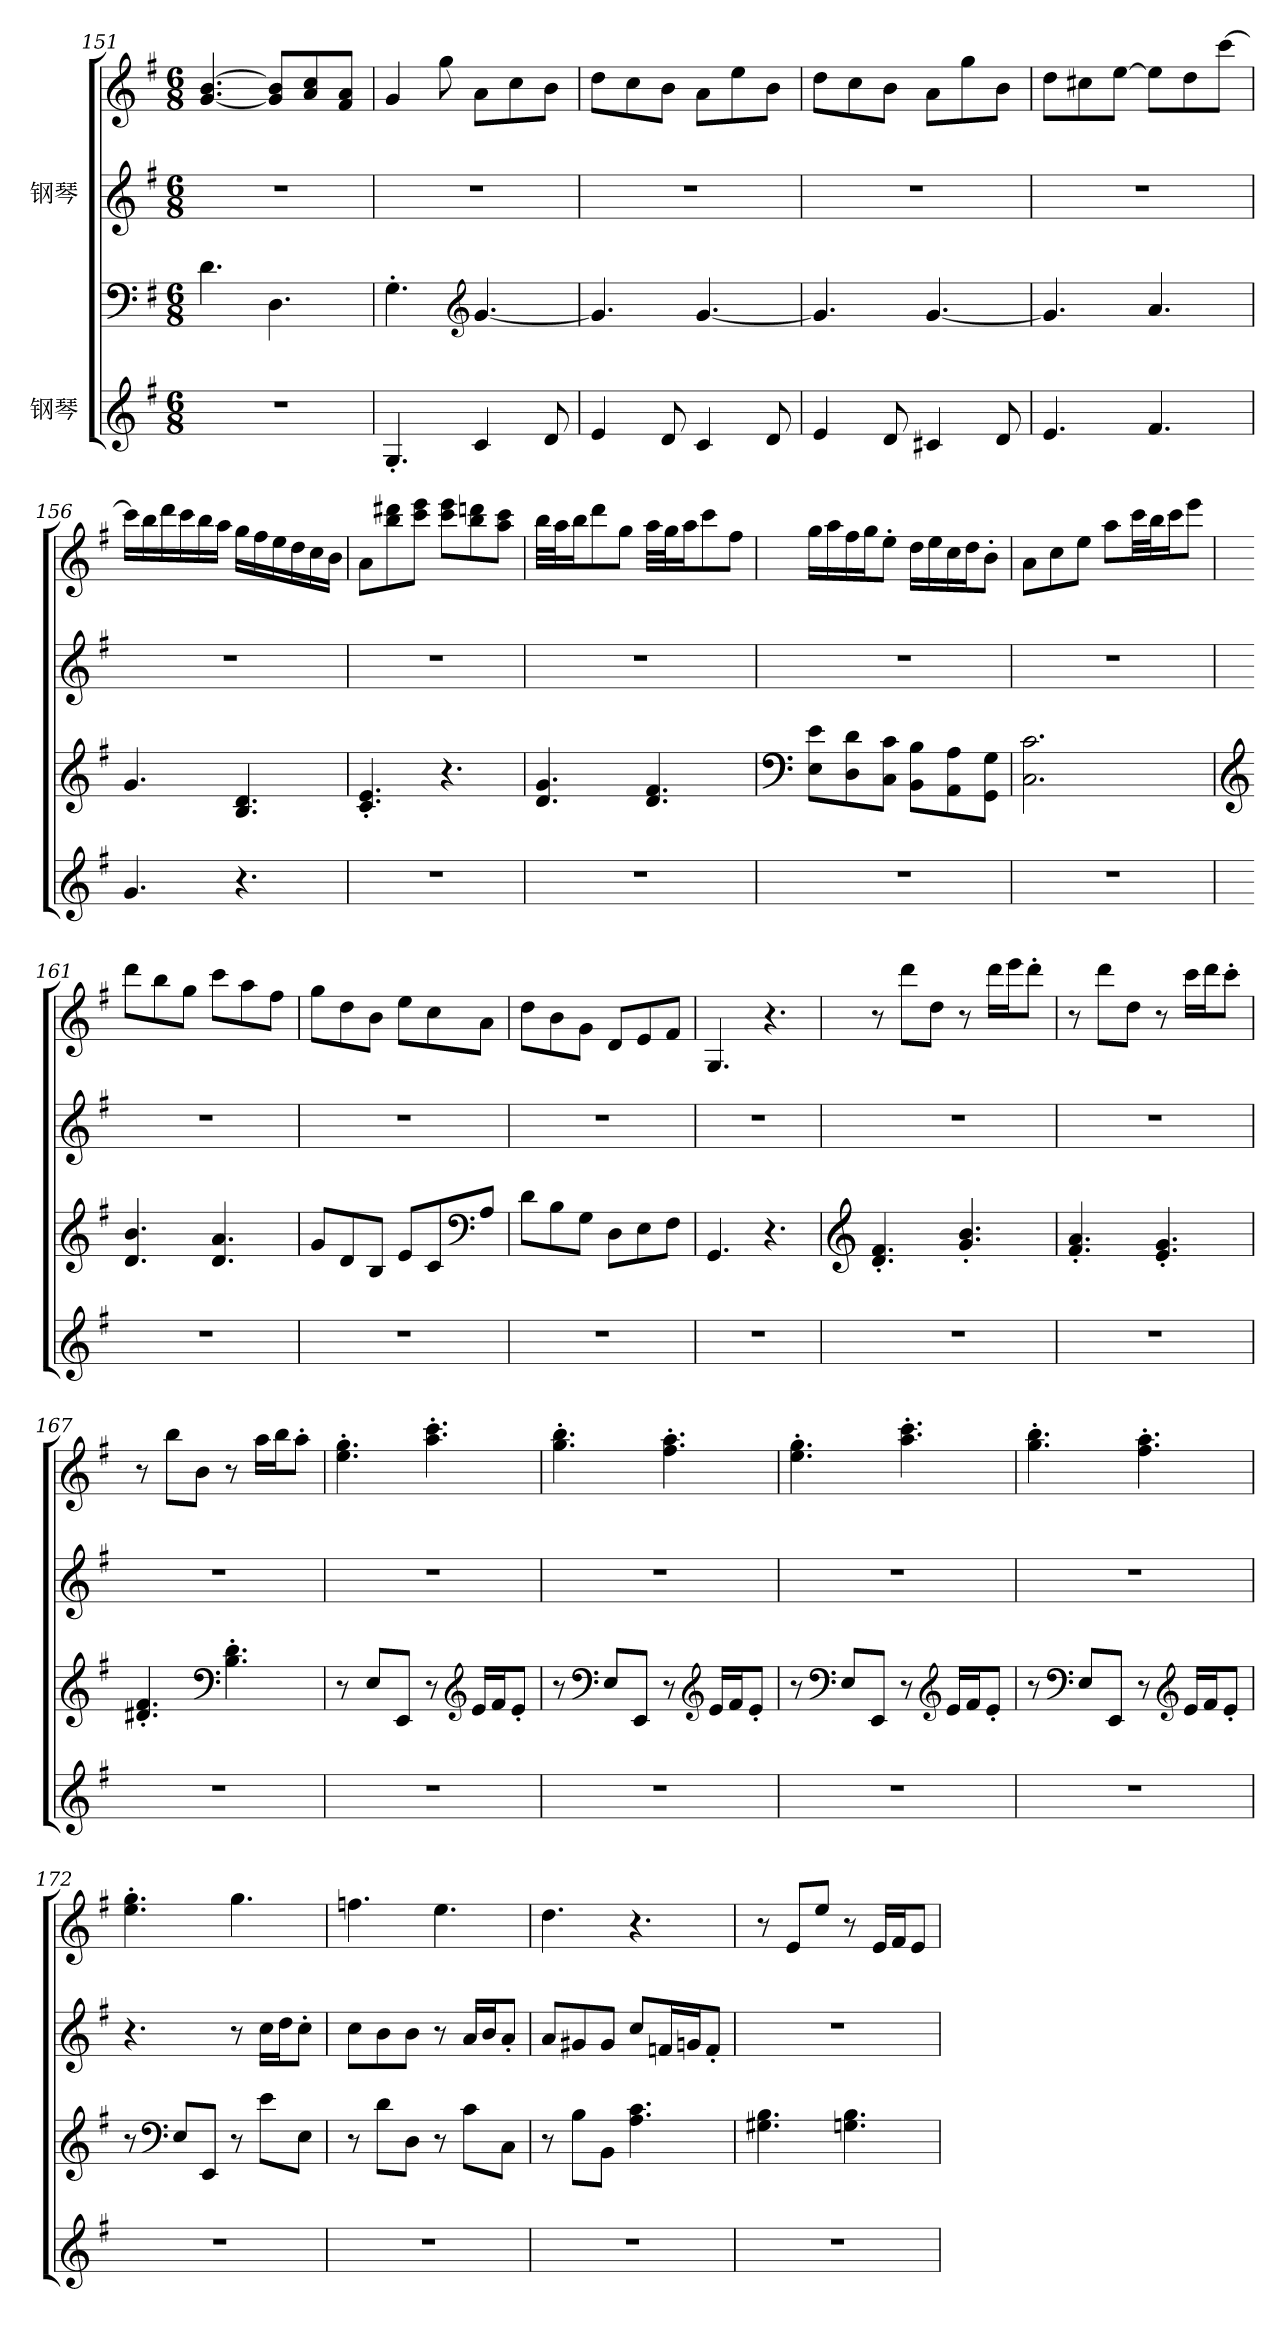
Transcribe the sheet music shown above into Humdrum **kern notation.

**kern	**kern	**kern	**kern
*part2	*part2	*part1	*part1
*staff4	*staff3	*staff2	*staff1
*I"钢琴	*	*I"钢琴	*
!!LO:PB:g=z
*clefG2	*clefF4	*clefG2	*clefG2
*k[f#]	*k[f#]	*k[f#]	*k[f#]
*M6/8	*M6/8	*M6/8	*M6/8
=151	=151	=151	=151
2.r	4.d\	2.r	[4.g/ [4.b/
.	4.D\	.	8g/] 8b/]L
.	.	.	8a/ 8cc/
.	.	.	8f#/ 8a/J
=152	=152	=152	=152
4.G'/	4.G'\	2.r	4g/
.	.	.	8gg\
*	*clefG2	*	*
4c/	[4.g/	.	8a\L
.	.	.	8cc\
8d/	.	.	8b\J
=153	=153	=153	=153
4e/	4.g/]	2.r	8dd\L
.	.	.	8cc\
8d/	.	.	8b\J
4c/	[4.g/	.	8a\L
.	.	.	8ee\
8d/	.	.	8b\J
=154	=154	=154	=154
4e/	4.g/]	2.r	8dd\L
.	.	.	8cc\
8d/	.	.	8b\J
4c#X/	[4.g/	.	8a\L
.	.	.	8gg\
8d/	.	.	8b\J
=155	=155	=155	=155
4.e/	4.g/]	2.r	8dd\L
.	.	.	8cc#X\
.	.	.	[8ee\J
4.f#/	4.a/	.	8ee\L]
.	.	.	8dd\
.	.	.	[8ccc\J
!!LO:LB:g=z
=156	=156	=156	=156
4.g/	4.g/	2.r	16ccc\LL]
.	.	.	16bb\
.	.	.	16ddd\
.	.	.	16ccc\
.	.	.	16bb\
.	.	.	16aa\JJ
4.r	4.B/ 4.d/	.	16gg\LL
.	.	.	16ff#\
.	.	.	16ee\
.	.	.	16dd\
.	.	.	16cc\
.	.	.	16b\JJ
=157	=157	=157	=157
2.r	4.c/' 4.e/'	2.r	8a\L
.	.	.	8bb\ 8ddd#X\
.	.	.	8ccc\ 8eee\J
.	4.r	.	8ccc\ 8eee\L
.	.	.	8bb\ 8dddn\
.	.	.	8aa\ 8ccc\J
=158	=158	=158	=158
2.r	4.d/ 4.g/	2.r	32bb\LLL
.	.	.	32aa\J
.	.	.	16bb\J
.	.	.	8ddd\
.	.	.	8gg\J
.	4.d/ 4.f#/	.	32aa\LLL
.	.	.	32gg\J
.	.	.	16aa\J
.	.	.	8ccc\
.	.	.	8ff#\J
!!LO:LB:g=z
=159	=159	=159	=159
*	*clefF4	*	*
2.r	8E\ 8e\L	2.r	16gg\LL
.	.	.	16aa\
.	8D\ 8d\	.	16ff#\
.	.	.	16gg\J
.	8C\ 8c\J	.	8ee'\J
.	8BB\ 8B\L	.	16dd\LL
.	.	.	16ee\
.	8AA\ 8A\	.	16cc\
.	.	.	16dd\J
.	8GG\ 8G\J	.	8b'\J
=160	=160	=160	=160
2.r	2.C\ 2.c\	2.r	8a\L
.	.	.	8cc\
.	.	.	8ee\J
.	.	.	8aa\L
.	.	.	32ccc\LL
.	.	.	32bb\J
.	.	.	16ccc\J
.	.	.	8eee\J
=161	=161	=161	=161
*	*clefG2	*	*
2.r	4.d/ 4.b/	2.r	8ddd\L
.	.	.	8bb\
.	.	.	8gg\J
.	4.d/ 4.a/	.	8ccc\L
.	.	.	8aa\
.	.	.	8ff#\J
=162	=162	=162	=162
2.r	8g/L	2.r	8gg\L
.	8d/	.	8dd\
.	8B/J	.	8b\J
.	8e/L	.	8ee\L
.	8c/	.	8cc\
*	*clefF4	*	*
.	8A/J	.	8a\J
!!LO:PB:g=z
=163	=163	=163	=163
2.r	8d\L	2.r	8dd\L
.	8B\	.	8b\
.	8G\J	.	8g\J
.	8D\L	.	8d/L
.	8E\	.	8e/
.	8F#\J	.	8f#/J
=164	=164	=164	=164
2.r	4.GG/	2.r	4.G/
.	4.r	.	4.r
=165	=165	=165	=165
*	*clefG2	*	*
2.r	4.d/' 4.f#/'	2.r	8r
.	.	.	8ddd\L
.	.	.	8dd\J
.	4.g/' 4.b/'	.	8r
.	.	.	16ddd\LL
.	.	.	16eee\J
.	.	.	8ddd'\J
=166	=166	=166	=166
2.r	4.f#/' 4.a/'	2.r	8r
.	.	.	8ddd\L
.	.	.	8dd\J
.	4.e/' 4.g/'	.	8r
.	.	.	16ccc\LL
.	.	.	16ddd\J
.	.	.	8ccc'\J
=167	=167	=167	=167
2.r	4.d#X/' 4.f#/'	2.r	8r
.	.	.	8bb\L
.	.	.	8b\J
*	*clefF4	*	*
.	4.B\' 4.d#\'	.	8r
.	.	.	16aa\LL
.	.	.	16bb\J
.	.	.	8aa'\J
!!LO:LB:g=z
=168	=168	=168	=168
2.r	8r	2.r	4.ee\' 4.gg\'
.	8E/L	.	.
.	8EE/J	.	.
.	8r	.	4.aa\' 4.ccc\'
*	*clefG2	*	*
.	16e/LL	.	.
.	16f#/J	.	.
.	8e'/J	.	.
=169	=169	=169	=169
2.r	8r	2.r	4.gg\' 4.bb\'
*	*clefF4	*	*
.	8E/L	.	.
.	8EE/J	.	.
.	8r	.	4.ff#\' 4.aa\'
*	*clefG2	*	*
.	16e/LL	.	.
.	16f#/J	.	.
.	8e'/J	.	.
=170	=170	=170	=170
2.r	8r	2.r	4.ee\' 4.gg\'
*	*clefF4	*	*
.	8E/L	.	.
.	8EE/J	.	.
.	8r	.	4.aa\' 4.ccc\'
*	*clefG2	*	*
.	16e/LL	.	.
.	16f#/J	.	.
.	8e'/J	.	.
=171	=171	=171	=171
2.r	8r	2.r	4.gg\' 4.bb\'
*	*clefF4	*	*
.	8E/L	.	.
.	8EE/J	.	.
.	8r	.	4.ff#\' 4.aa\'
*	*clefG2	*	*
.	16e/LL	.	.
.	16f#/J	.	.
.	8e'/J	.	.
!!LO:LB:g=z
=172	=172	=172	=172
2.r	8r	4.r	4.ee\' 4.gg\'
*	*clefF4	*	*
.	8E/L	.	.
.	8EE/J	.	.
.	8r	8r	4.gg\
.	8e\L	16cc\LL	.
.	.	16dd\J	.
.	8E\J	8cc'\J	.
=173	=173	=173	=173
2.r	8r	8cc\L	4.ffn\
.	8d\L	8b\	.
.	8D\J	8b\J	.
.	8r	8r	4.ee\
.	8c\L	16a/LL	.
.	.	16b/J	.
.	8C\J	8a'/J	.
=174	=174	=174	=174
2.r	8r	8a/L	4.dd\
.	8B\L	8g#X/	.
.	8BB\J	8g#/J	.
.	4.A\ 4.c\	8cc/L	4.r
.	.	16fn/L	.
.	.	16gn/J	.
.	.	8f'/J	.
=175	=175	=175	=175
2.r	4.G#X\ 4.B\	2.r	8r
.	.	.	8e/L
.	.	.	8ee/J
.	4.Gn\ 4.B\	.	8r
.	.	.	16e/LL
.	.	.	16f#/J
.	.	.	8e/J
=	=	=	=
*-	*-	*-	*-
